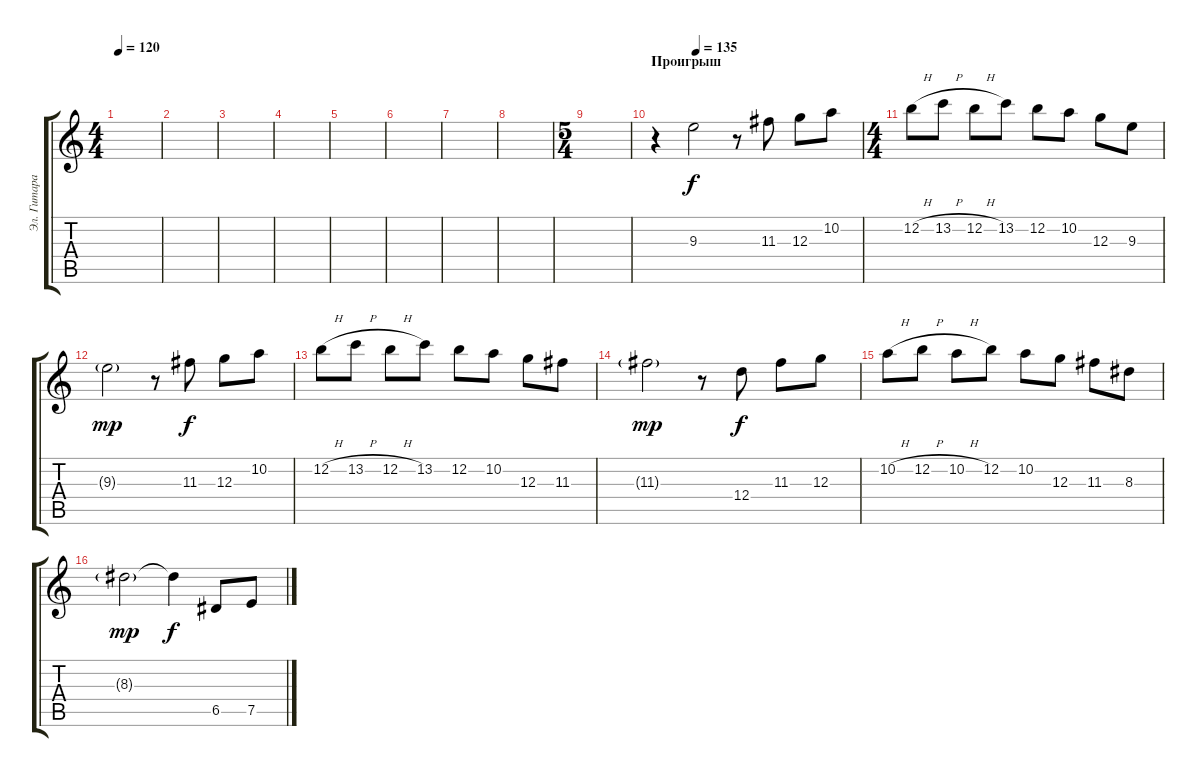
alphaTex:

\track ("Эл. Гитара [Вокал]" "Эл. Гитара") {instrument distortionguitar}
\staff {score tabs}
\tuning (E4 B3 G3 D3 A2 E2) {hide}
\ts (4 4)
\tempo 120
\clef g2
\ks c
|
|
|
|
|
|
|
|
\ts (5 4)
|
\section ("" "Проигрыш")
\tempo (135 0.2)
r.4 9.3.2 r.8 11.3.8 12.3.8 10.2.8 |
\ts (4 4)
12.2{h}.8 13.2{h}.8 12.2{h}.8 13.2.8 12.2.8 10.2.8 12.3.8 9.3.8 |
9.3{g}.2{dy mp} r.8 11.3.8{dy f} 12.3.8 10.2.8 |
12.2{h}.8 13.2{h}.8 12.2{h}.8 13.2.8 12.2.8 10.2.8 12.3.8 11.3.8 |
11.3{g}.2{dy mp} r.8 12.4.8{dy f} 11.3.8 12.3.8 |
10.2{h}.8 12.2{h}.8 10.2{h}.8 12.2.8 10.2.8 12.3.8 11.3.8 8.3.8 |
8.3{g}.2{dy mp} 8.3{t}.4{dy f} 6.5.8 7.5.8
